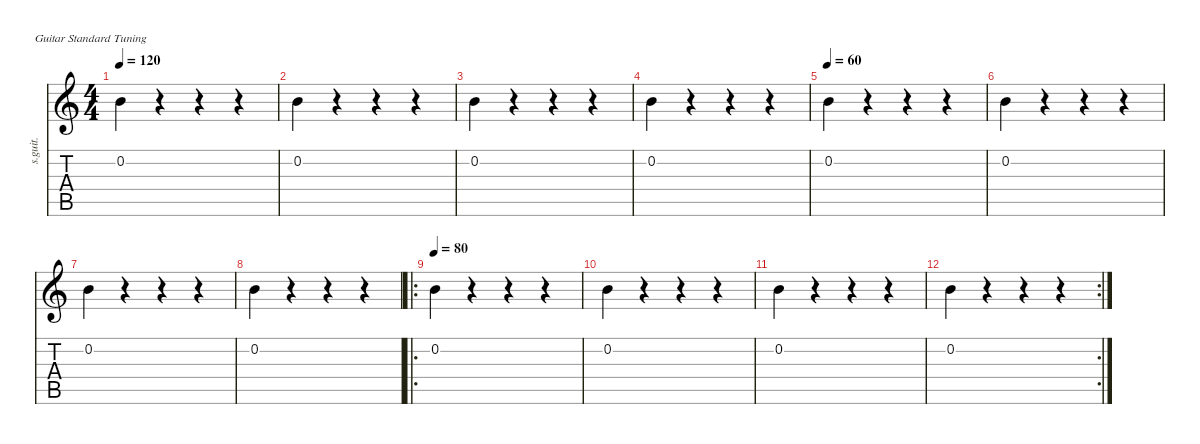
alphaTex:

\defaultSystemsLayout 4
\hideDynamics
\bracketExtendMode nobrackets
\track ("Steel Guitar" "s.guit.") {instrument acousticguitarsteel}
\staff {score tabs}
\tuning (E4 B3 G3 D3 A2 E2)
\ts (4 4)
\tempo 120
\clef g2
\ks c
0.2.4{dy mf instrument acousticguitarsteel beam Down} r.4{beam Down} r.4{beam Down} r.4{beam Down} |
0.2.4{beam Down} r.4{beam Down} r.4{beam Down} r.4{beam Down} |
0.2.4{beam Down} r.4{beam Down} r.4{beam Down} r.4{beam Down} |
0.2.4{beam Down} r.4{beam Down} r.4{beam Down} r.4{beam Down} |
\tempo 60
0.2.4{beam Down} r.4{beam Down} r.4{beam Down} r.4{beam Down} |
0.2.4{beam Down} r.4{beam Down} r.4{beam Down} r.4{beam Down} |
0.2.4{beam Down} r.4{beam Down} r.4{beam Down} r.4{beam Down} |
0.2.4{beam Down} r.4{beam Down} r.4{beam Down} r.4{beam Down} |
\ro
\tempo 80
0.2.4{beam Down} r.4{beam Down} r.4{beam Down} r.4{beam Down} |
0.2.4{beam Down} r.4{beam Down} r.4{beam Down} r.4{beam Down} |
0.2.4{beam Down} r.4{beam Down} r.4{beam Down} r.4{beam Down} |
\rc 2
0.2.4{beam Down} r.4{beam Down} r.4{beam Down} r.4{beam Down}
